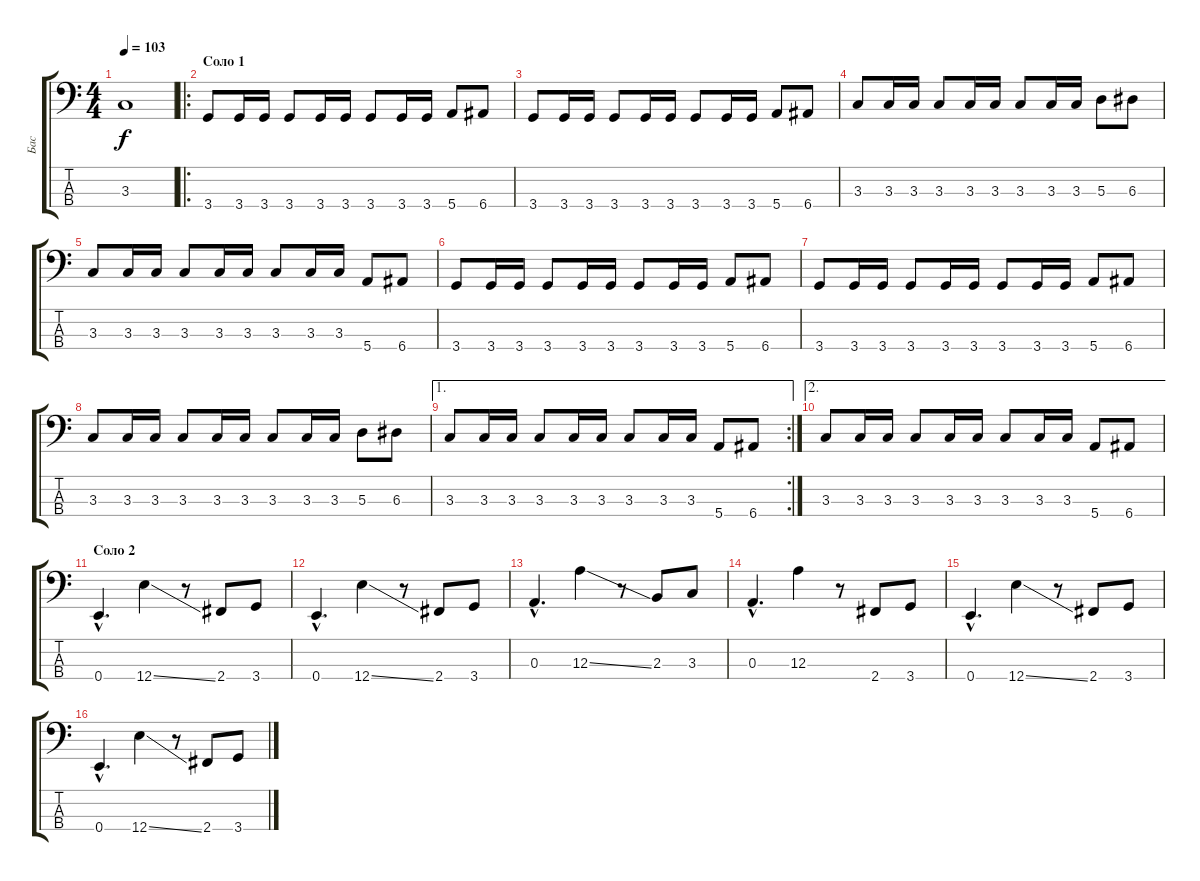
\track ("Бас" "Бас") {instrument electricbassfinger}
\staff {score tabs}
\tuning (G2 D2 A1 E1) {hide}
\ts (4 4)
\tempo 103
\clef f4
\ks c
3.3{t}.1{dy f} |
\ro
\section ("" "Соло 1")
3.4.8 3.4.16 3.4.16 3.4.8 3.4.16 3.4.16 3.4.8 3.4.16 3.4.16 5.4.8 6.4.8 |
3.4.8 3.4.16 3.4.16 3.4.8 3.4.16 3.4.16 3.4.8 3.4.16 3.4.16 5.4.8 6.4.8 |
3.3.8 3.3.16 3.3.16 3.3.8 3.3.16 3.3.16 3.3.8 3.3.16 3.3.16 5.3.8 6.3.8 |
3.3.8 3.3.16 3.3.16 3.3.8 3.3.16 3.3.16 3.3.8 3.3.16 3.3.16 5.4.8 6.4.8 |
3.4.8 3.4.16 3.4.16 3.4.8 3.4.16 3.4.16 3.4.8 3.4.16 3.4.16 5.4.8 6.4.8 |
3.4.8 3.4.16 3.4.16 3.4.8 3.4.16 3.4.16 3.4.8 3.4.16 3.4.16 5.4.8 6.4.8 |
3.3.8 3.3.16 3.3.16 3.3.8 3.3.16 3.3.16 3.3.8 3.3.16 3.3.16 5.3.8 6.3.8 |
\ae 1
\rc 2
3.3.8 3.3.16 3.3.16 3.3.8 3.3.16 3.3.16 3.3.8 3.3.16 3.3.16 5.4.8 6.4.8 |
\ae 2
3.3.8 3.3.16 3.3.16 3.3.8 3.3.16 3.3.16 3.3.8 3.3.16 3.3.16 5.4.8 6.4.8 |
\section ("" "Соло 2")
0.4{hac}.4{d} 12.4{ss}.4 r.8 2.4.8 3.4.8 |
0.4{hac}.4{d} 12.4{ss}.4 r.8 2.4.8 3.4.8 |
0.3{hac}.4{d} 12.3{ss}.4 r.8 2.3.8 3.3.8 |
0.3{hac}.4{d} 12.3.4 r.8 2.4.8 3.4.8 |
0.4{hac}.4{d} 12.4{ss}.4 r.8 2.4.8 3.4.8 |
0.4{hac}.4{d} 12.4{ss}.4 r.8 2.4.8 3.4.8
